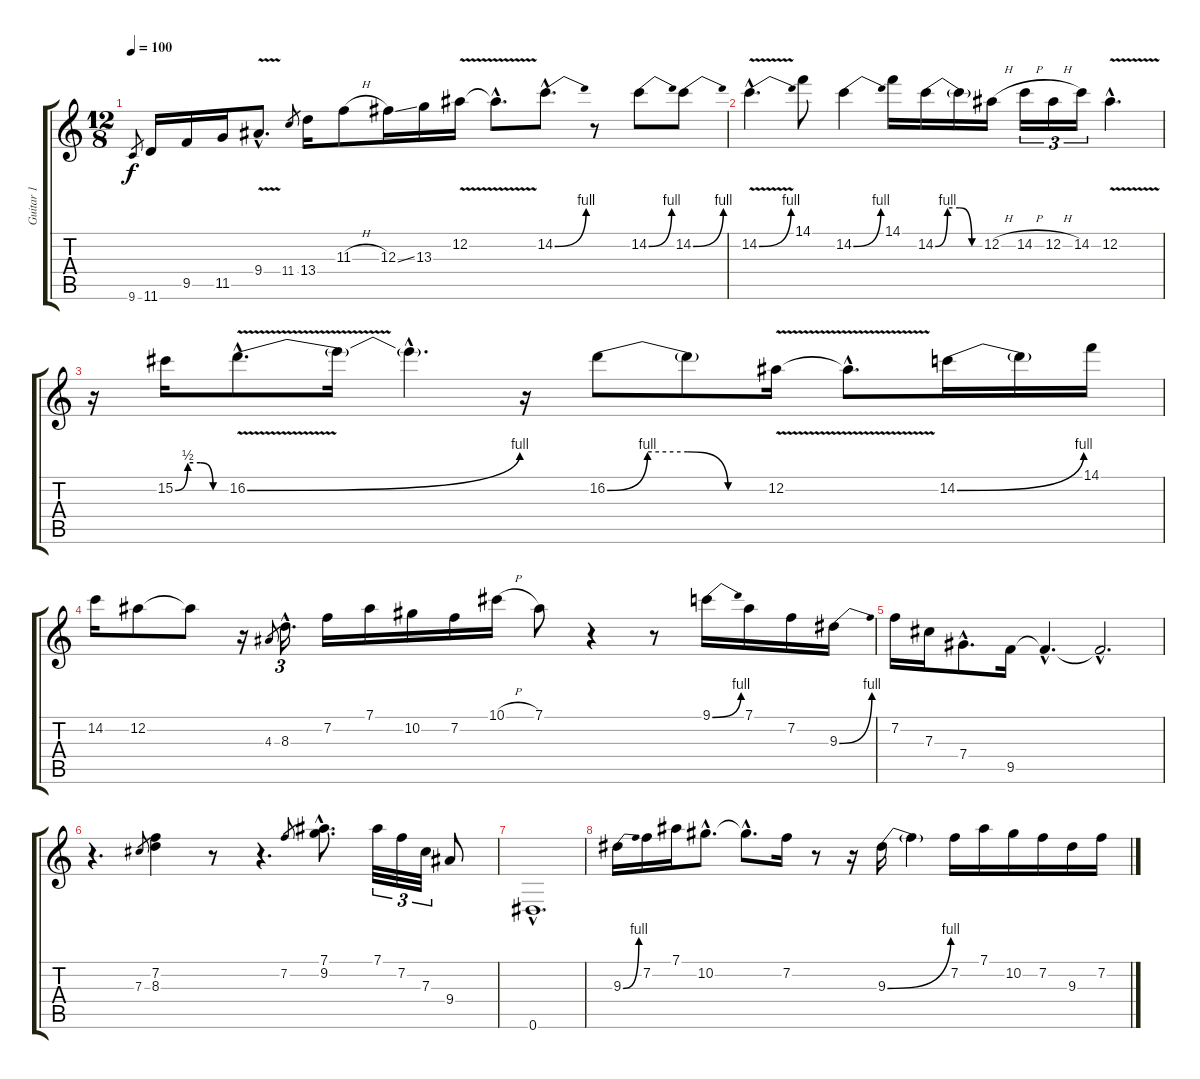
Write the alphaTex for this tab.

\track ("Guitar 1" "Guitar 1") {instrument distortionguitar}
\staff {score tabs}
\tuning (Eb4 Bb3 Gb3 Db3 Ab2 Eb2) {hide}
\ts (12 8)
\tempo 100
\clef g2
\ks c
9.6.8{gr dy f} 11.6.16 9.5.16 11.5.16 9.4{v hac}.8{d} 11.4.8{gr} 13.4.16 11.3{h}.8 12.3{ss}.16 13.3.16 12.2{v}.16 12.2{hac t}.8{d} 14.2{be (bend 0 0 60 4) hac}.8{d} r.8 14.2{be (bend 0 0 60 4)}.8 14.2{be (bend 0 0 60 4)}.8 |
14.2{be (bend 0 0 60 4) v hac}.4{d} 14.1.8 14.2{be (bend 0 0 60 4)}.4 14.1.16 14.2{be (custom 0 0 15 4 30 4 45 0 60 0)}.16 14.2{t}.16 12.2{h}.16 14.2{h}.16{tu (3 2)} 12.2{h}.16{tu (3 2)} 14.2.16{tu (3 2)} 12.2{v hac}.4{d} |
r.16 15.2{be (custom 0 0 15 2 30 2 45 0 60 0)}.16 16.2{be (bend 0 0 60 4) v hac}.8{d} 16.2{t}.16 16.2{hac t}.4{d} r.16 16.2{be (custom 0 0 15 4 30 4 45 0 60 0)}.8 16.2{t}.8 12.2{v}.16 12.2{hac t}.8{d} 14.2{be (bend 0 0 60 4)}.16 14.2{t}.16 14.1.16 |
14.2.16 12.2.8 12.2{t}.8 r.16 4.3.8{gr} 8.3{hac}.16{d tu (3 2)} 7.2.16 7.1.16 10.2.16 7.2.16 10.1{h}.16 7.1.8 r.4 r.8 9.1{be (bend 0 0 60 4)}.16 7.1.16 7.2.16 9.3{be (bend 0 0 60 4)}.16 |
7.2.16 7.3.16 7.4{hac}.8{d} 9.5.16 9.5{hac t}.4{d} 9.5{hac t}.2{d} |
r.4{d} 7.3.8{gr} (7.2 8.3).4 r.8 r.4{d} 7.2.8{gr} (7.1{hac} 9.2{hac}).8{d} 7.1.32{tu (3 2)} 7.2.32{tu (3 2)} 7.3.32{tu (3 2)} 9.4.8 |
0.6{hac}.1{d} |
9.3{be (bend 0 0 60 4)}.16 7.2.16 7.1.16 10.2{hac}.8{d} 10.2{hac t}.8{d} 7.2.16 r.8 r.16 9.3{be (bend 0 0 60 4)}.16 9.3{t}.4 7.2.16 7.1.16 10.2.16 7.2.16 9.3.16 7.2.16
